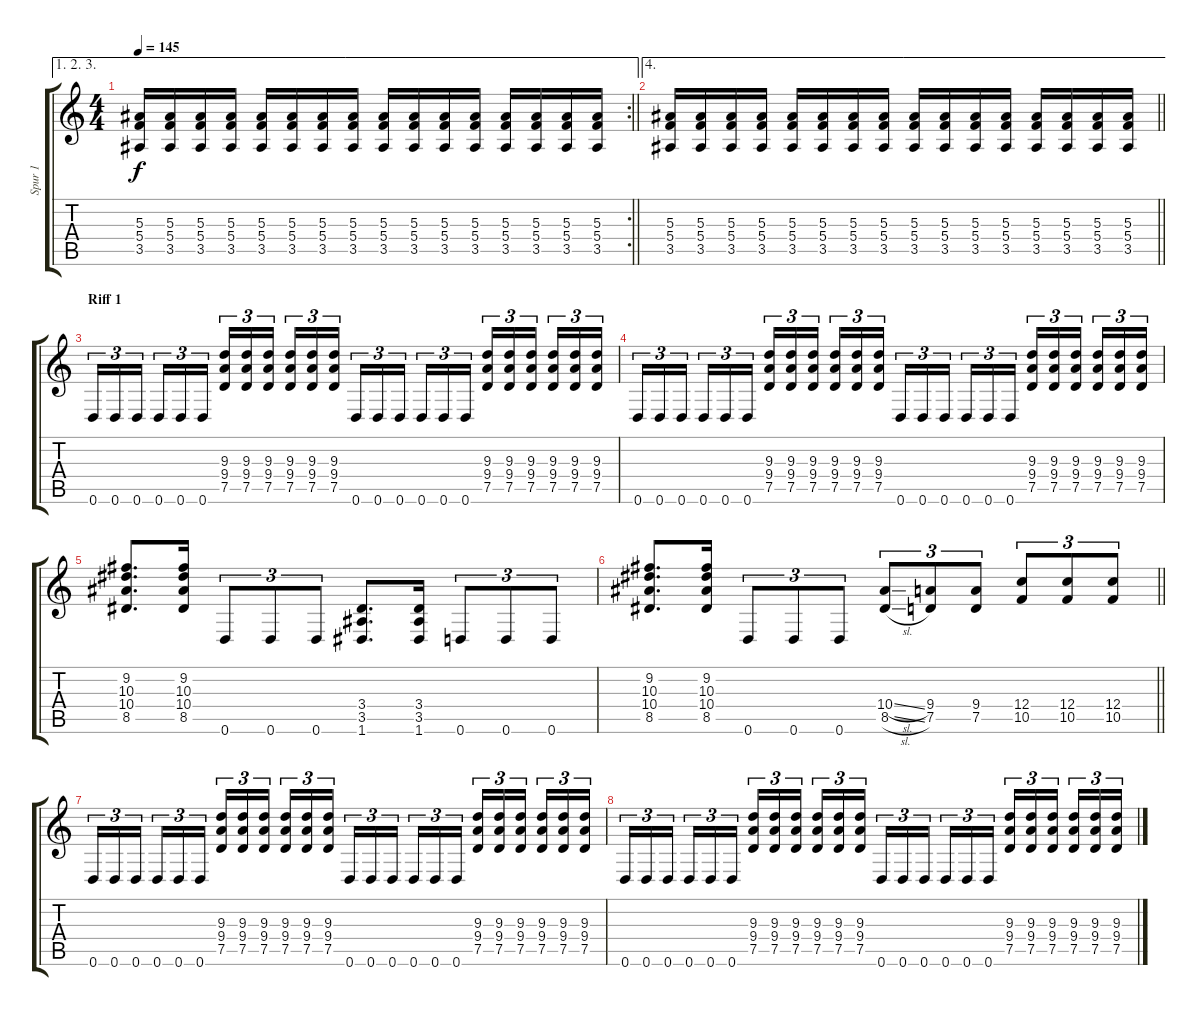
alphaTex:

\track ("Spur 1" "Spur 1") {instrument distortionguitar}
\staff {score tabs}
\tuning (D4 A3 F3 C3 G2 D2) {hide}
\ae (1 2 3)
\rc 2
\ts (4 4)
\tempo 145
\clef g2
\barLineRight lightlight
\ks c
(5.3 5.4 3.5).16{dy f} (5.3 5.4 3.5).16 (5.3 5.4 3.5).16 (5.3 5.4 3.5).16 (5.3 5.4 3.5).16 (5.3 5.4 3.5).16 (5.3 5.4 3.5).16 (5.3 5.4 3.5).16 (5.3 5.4 3.5).16 (5.3 5.4 3.5).16 (5.3 5.4 3.5).16 (5.3 5.4 3.5).16 (5.3 5.4 3.5).16 (5.3 5.4 3.5).16 (5.3 5.4 3.5).16 (5.3 5.4 3.5).16 |
\ae 4
\barLineRight lightlight
(5.3 5.4 3.5).16 (5.3 5.4 3.5).16 (5.3 5.4 3.5).16 (5.3 5.4 3.5).16 (5.3 5.4 3.5).16 (5.3 5.4 3.5).16 (5.3 5.4 3.5).16 (5.3 5.4 3.5).16 (5.3 5.4 3.5).16 (5.3 5.4 3.5).16 (5.3 5.4 3.5).16 (5.3 5.4 3.5).16 (5.3 5.4 3.5).16 (5.3 5.4 3.5).16 (5.3 5.4 3.5).16 (5.3 5.4 3.5).16 |
\section ("" "Riff 1")
0.6.16{tu (3 2)} 0.6.16{tu (3 2)} 0.6.16{tu (3 2) beam splitsecondary} 0.6.16{tu (3 2)} 0.6.16{tu (3 2)} 0.6.16{tu (3 2)} (9.3 9.4 7.5).16{tu (3 2)} (9.3 9.4 7.5).16{tu (3 2)} (9.3 9.4 7.5).16{tu (3 2) beam splitsecondary} (9.3 9.4 7.5).16{tu (3 2)} (9.3 9.4 7.5).16{tu (3 2)} (9.3 9.4 7.5).16{tu (3 2)} 0.6.16{tu (3 2)} 0.6.16{tu (3 2)} 0.6.16{tu (3 2) beam splitsecondary} 0.6.16{tu (3 2)} 0.6.16{tu (3 2)} 0.6.16{tu (3 2)} (9.3 9.4 7.5).16{tu (3 2)} (9.3 9.4 7.5).16{tu (3 2)} (9.3 9.4 7.5).16{tu (3 2) beam splitsecondary} (9.3 9.4 7.5).16{tu (3 2)} (9.3 9.4 7.5).16{tu (3 2)} (9.3 9.4 7.5).16{tu (3 2)} |
0.6.16{tu (3 2)} 0.6.16{tu (3 2)} 0.6.16{tu (3 2) beam splitsecondary} 0.6.16{tu (3 2)} 0.6.16{tu (3 2)} 0.6.16{tu (3 2)} (9.3 9.4 7.5).16{tu (3 2)} (9.3 9.4 7.5).16{tu (3 2)} (9.3 9.4 7.5).16{tu (3 2) beam splitsecondary} (9.3 9.4 7.5).16{tu (3 2)} (9.3 9.4 7.5).16{tu (3 2)} (9.3 9.4 7.5).16{tu (3 2)} 0.6.16{tu (3 2)} 0.6.16{tu (3 2)} 0.6.16{tu (3 2) beam splitsecondary} 0.6.16{tu (3 2)} 0.6.16{tu (3 2)} 0.6.16{tu (3 2)} (9.3 9.4 7.5).16{tu (3 2)} (9.3 9.4 7.5).16{tu (3 2)} (9.3 9.4 7.5).16{tu (3 2) beam splitsecondary} (9.3 9.4 7.5).16{tu (3 2)} (9.3 9.4 7.5).16{tu (3 2)} (9.3 9.4 7.5).16{tu (3 2)} |
(9.2 10.3 10.4 8.5).8{d} (9.2 10.3 10.4 8.5).16 0.6.8{tu (3 2)} 0.6.8{tu (3 2)} 0.6.8{tu (3 2)} (3.4 3.5 1.6).8{d} (3.4 3.5 1.6).16 0.6.8{tu (3 2)} 0.6.8{tu (3 2)} 0.6.8{tu (3 2)} |
\barLineRight lightlight
(9.2 10.3 10.4 8.5).8{d} (9.2 10.3 10.4 8.5).16 0.6.8{tu (3 2)} 0.6.8{tu (3 2)} 0.6.8{tu (3 2)} (10.4{sl} 8.5{sl}).8{tu (3 2)} (9.4 7.5).8{tu (3 2)} (9.4 7.5).8{tu (3 2)} (12.4 10.5).8{tu (3 2)} (12.4 10.5).8{tu (3 2)} (12.4 10.5).8{tu (3 2)} |
0.6.16{tu (3 2)} 0.6.16{tu (3 2)} 0.6.16{tu (3 2) beam splitsecondary} 0.6.16{tu (3 2)} 0.6.16{tu (3 2)} 0.6.16{tu (3 2)} (9.3 9.4 7.5).16{tu (3 2)} (9.3 9.4 7.5).16{tu (3 2)} (9.3 9.4 7.5).16{tu (3 2) beam splitsecondary} (9.3 9.4 7.5).16{tu (3 2)} (9.3 9.4 7.5).16{tu (3 2)} (9.3 9.4 7.5).16{tu (3 2)} 0.6.16{tu (3 2)} 0.6.16{tu (3 2)} 0.6.16{tu (3 2) beam splitsecondary} 0.6.16{tu (3 2)} 0.6.16{tu (3 2)} 0.6.16{tu (3 2)} (9.3 9.4 7.5).16{tu (3 2)} (9.3 9.4 7.5).16{tu (3 2)} (9.3 9.4 7.5).16{tu (3 2) beam splitsecondary} (9.3 9.4 7.5).16{tu (3 2)} (9.3 9.4 7.5).16{tu (3 2)} (9.3 9.4 7.5).16{tu (3 2)} |
0.6.16{tu (3 2)} 0.6.16{tu (3 2)} 0.6.16{tu (3 2) beam splitsecondary} 0.6.16{tu (3 2)} 0.6.16{tu (3 2)} 0.6.16{tu (3 2)} (9.3 9.4 7.5).16{tu (3 2)} (9.3 9.4 7.5).16{tu (3 2)} (9.3 9.4 7.5).16{tu (3 2) beam splitsecondary} (9.3 9.4 7.5).16{tu (3 2)} (9.3 9.4 7.5).16{tu (3 2)} (9.3 9.4 7.5).16{tu (3 2)} 0.6.16{tu (3 2)} 0.6.16{tu (3 2)} 0.6.16{tu (3 2) beam splitsecondary} 0.6.16{tu (3 2)} 0.6.16{tu (3 2)} 0.6.16{tu (3 2)} (9.3 9.4 7.5).16{tu (3 2)} (9.3 9.4 7.5).16{tu (3 2)} (9.3 9.4 7.5).16{tu (3 2) beam splitsecondary} (9.3 9.4 7.5).16{tu (3 2)} (9.3 9.4 7.5).16{tu (3 2)} (9.3 9.4 7.5).16{tu (3 2)}
